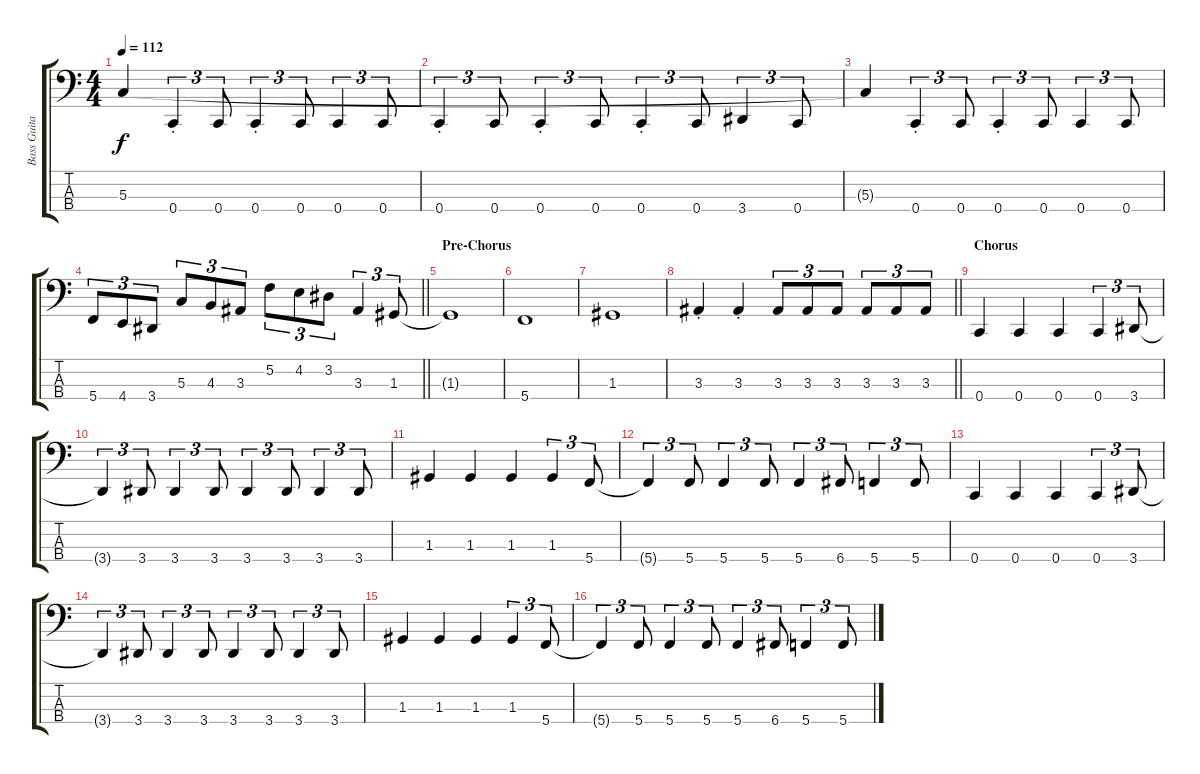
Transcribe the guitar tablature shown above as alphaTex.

\track ("Bass Guitar (Marc McKnight)" "Bass Guita") {instrument electricbasspick}
\staff {score tabs}
\tuning (F2 C2 G1 C1) {hide}
\ts (4 4)
\tempo 112
\clef f4
\ks c
5.3{t}.4{dy f} 0.4{st}.4{tu (3 2)} 0.4.8{tu (3 2)} 0.4{st}.4{tu (3 2)} 0.4.8{tu (3 2)} 0.4.4{tu (3 2)} 0.4.8{tu (3 2)} |
0.4{st}.4{tu (3 2)} 0.4.8{tu (3 2)} 0.4{st}.4{tu (3 2)} 0.4.8{tu (3 2)} 0.4{st}.4{tu (3 2)} 0.4.8{tu (3 2)} 3.4.4{tu (3 2)} 0.4.8{tu (3 2)} |
5.3{t}.4 0.4{st}.4{tu (3 2)} 0.4.8{tu (3 2)} 0.4{st}.4{tu (3 2)} 0.4.8{tu (3 2)} 0.4.4{tu (3 2)} 0.4.8{tu (3 2)} |
\barLineRight lightlight
5.4.8{tu (3 2)} 4.4.8{tu (3 2)} 3.4.8{tu (3 2)} 5.3.8{tu (3 2)} 4.3.8{tu (3 2)} 3.3.8{tu (3 2)} 5.2.8{tu (3 2)} 4.2.8{tu (3 2)} 3.2.8{tu (3 2)} 3.3.4{tu (3 2)} 1.3.8{tu (3 2)} |
\section ("" "Pre-Chorus")
1.3{t}.1 |
5.4.1 |
1.3.1 |
\barLineRight lightlight
3.3{st}.4 3.3{st}.4 3.3.8{tu (3 2)} 3.3.8{tu (3 2)} 3.3.8{tu (3 2)} 3.3.8{tu (3 2)} 3.3.8{tu (3 2)} 3.3.8{tu (3 2)} |
\section ("" "Chorus")
0.4.4 0.4.4 0.4.4 0.4.4{tu (3 2)} 3.4.8{tu (3 2)} |
3.4{t}.4{tu (3 2)} 3.4.8{tu (3 2)} 3.4.4{tu (3 2)} 3.4.8{tu (3 2)} 3.4.4{tu (3 2)} 3.4.8{tu (3 2)} 3.4.4{tu (3 2)} 3.4.8{tu (3 2)} |
1.3.4 1.3.4 1.3.4 1.3.4{tu (3 2)} 5.4.8{tu (3 2)} |
5.4{t}.4{tu (3 2)} 5.4.8{tu (3 2)} 5.4.4{tu (3 2)} 5.4.8{tu (3 2)} 5.4.4{tu (3 2)} 6.4.8{tu (3 2)} 5.4.4{tu (3 2)} 5.4.8{tu (3 2)} |
0.4.4 0.4.4 0.4.4 0.4.4{tu (3 2)} 3.4.8{tu (3 2)} |
3.4{t}.4{tu (3 2)} 3.4.8{tu (3 2)} 3.4.4{tu (3 2)} 3.4.8{tu (3 2)} 3.4.4{tu (3 2)} 3.4.8{tu (3 2)} 3.4.4{tu (3 2)} 3.4.8{tu (3 2)} |
1.3.4 1.3.4 1.3.4 1.3.4{tu (3 2)} 5.4.8{tu (3 2)} |
5.4{t}.4{tu (3 2)} 5.4.8{tu (3 2)} 5.4.4{tu (3 2)} 5.4.8{tu (3 2)} 5.4.4{tu (3 2)} 6.4.8{tu (3 2)} 5.4.4{tu (3 2)} 5.4.8{tu (3 2)}
